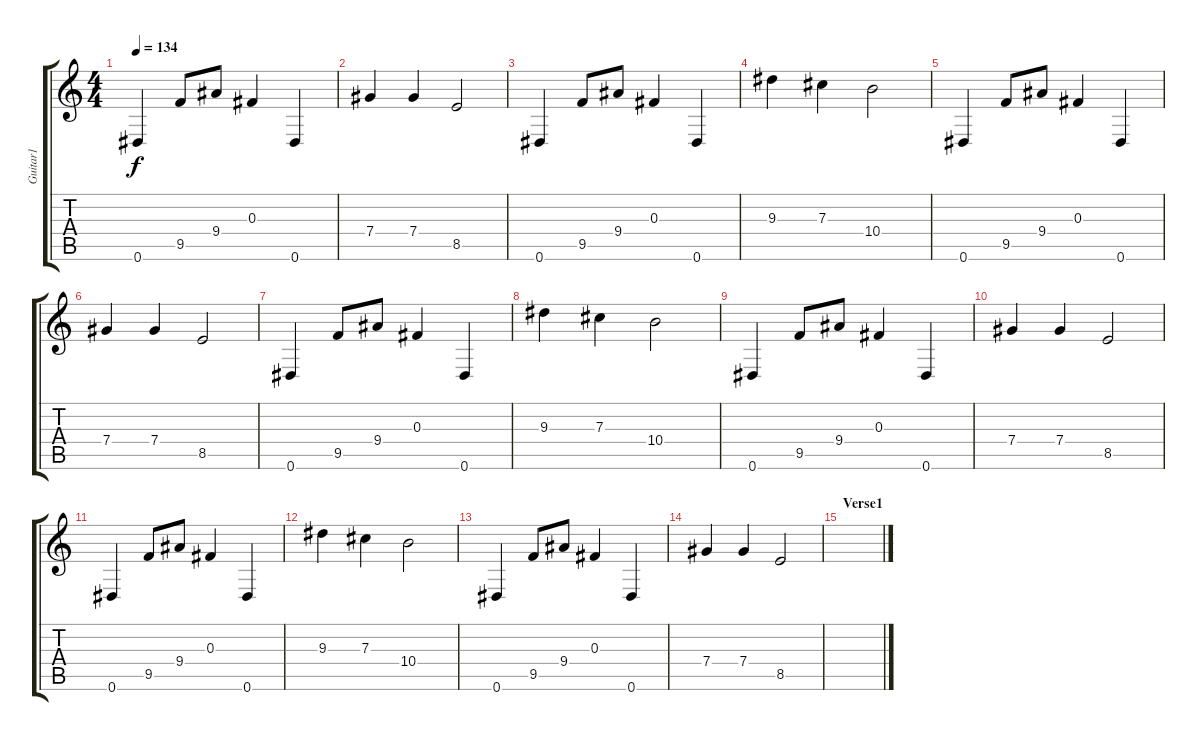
\track ("Guitar1" "Guitar1") {instrument electricguitarclean}
\staff {score tabs}
\tuning (Eb4 Bb3 Gb3 Db3 Ab2 Eb2) {hide}
\ts (4 4)
\tempo 134
\clef g2
\ks c
0.6.4{dy f} 9.5.8 9.4.8 0.3.4 0.6.4 |
7.4.4 7.4.4 8.5.2 |
0.6.4 9.5.8 9.4.8 0.3.4 0.6.4 |
9.3.4 7.3.4 10.4.2 |
0.6.4 9.5.8 9.4.8 0.3.4 0.6.4 |
7.4.4 7.4.4 8.5.2 |
0.6.4 9.5.8 9.4.8 0.3.4 0.6.4 |
9.3.4 7.3.4 10.4.2 |
0.6.4 9.5.8 9.4.8 0.3.4 0.6.4 |
7.4.4 7.4.4 8.5.2 |
0.6.4 9.5.8 9.4.8 0.3.4 0.6.4 |
9.3.4 7.3.4 10.4.2 |
0.6.4 9.5.8 9.4.8 0.3.4 0.6.4 |
7.4.4 7.4.4 8.5.2 |
\section ("" "Verse1")
